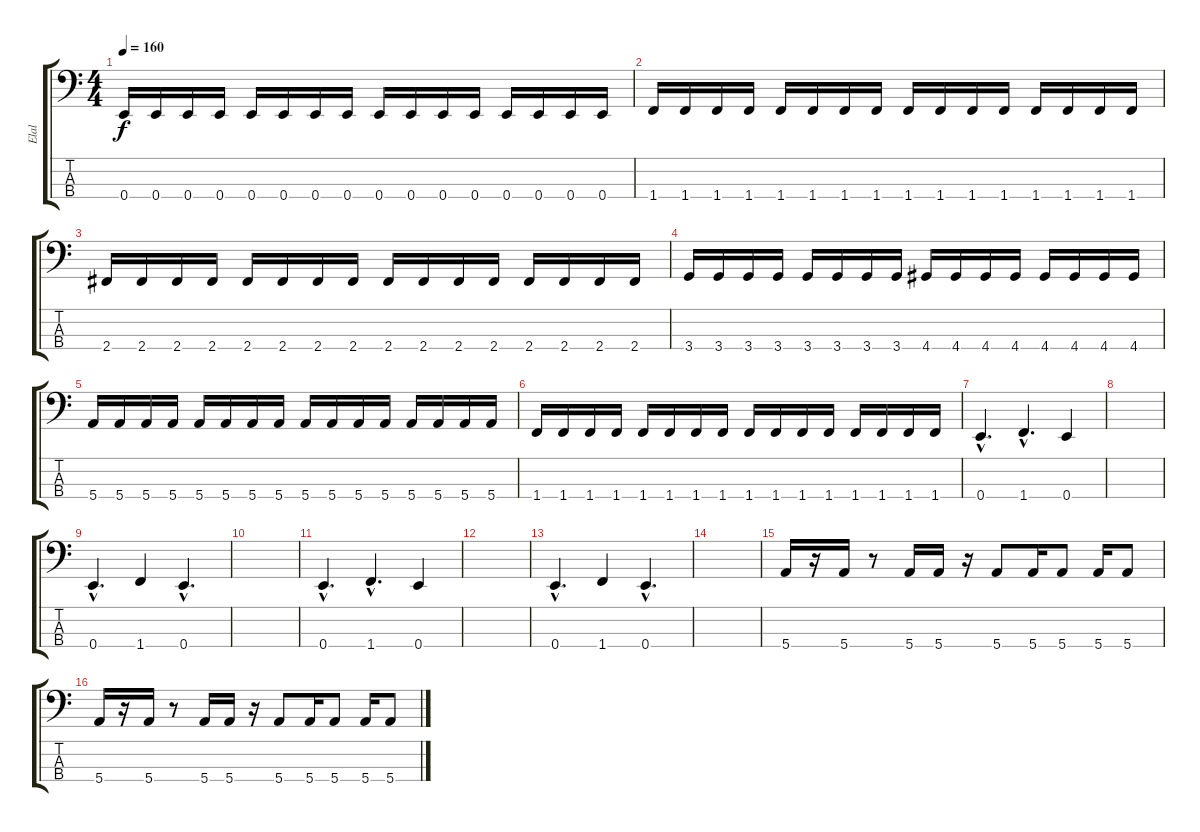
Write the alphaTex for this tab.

\track ("Elal" "Elal") {instrument electricbassfinger}
\staff {score tabs}
\tuning (G2 D2 A1 E1) {hide}
\ts (4 4)
\tempo 160
\clef f4
\ks c
0.4.16{dy f} 0.4.16 0.4.16 0.4.16 0.4.16 0.4.16 0.4.16 0.4.16 0.4.16 0.4.16 0.4.16 0.4.16 0.4.16 0.4.16 0.4.16 0.4.16 |
1.4.16 1.4.16 1.4.16 1.4.16 1.4.16 1.4.16 1.4.16 1.4.16 1.4.16 1.4.16 1.4.16 1.4.16 1.4.16 1.4.16 1.4.16 1.4.16 |
2.4.16 2.4.16 2.4.16 2.4.16 2.4.16 2.4.16 2.4.16 2.4.16 2.4.16 2.4.16 2.4.16 2.4.16 2.4.16 2.4.16 2.4.16 2.4.16 |
3.4.16 3.4.16 3.4.16 3.4.16 3.4.16 3.4.16 3.4.16 3.4.16 4.4.16 4.4.16 4.4.16 4.4.16 4.4.16 4.4.16 4.4.16 4.4.16 |
5.4.16 5.4.16 5.4.16 5.4.16 5.4.16 5.4.16 5.4.16 5.4.16 5.4.16 5.4.16 5.4.16 5.4.16 5.4.16 5.4.16 5.4.16 5.4.16 |
1.4.16 1.4.16 1.4.16 1.4.16 1.4.16 1.4.16 1.4.16 1.4.16 1.4.16 1.4.16 1.4.16 1.4.16 1.4.16 1.4.16 1.4.16 1.4.16 |
0.4{hac}.4{d} 1.4{hac}.4{d} 0.4.4 |
|
0.4{hac}.4{d} 1.4.4 0.4{hac}.4{d} |
|
0.4{hac}.4{d} 1.4{hac}.4{d} 0.4.4 |
|
0.4{hac}.4{d} 1.4.4 0.4{hac}.4{d} |
|
5.4.16 r.16 5.4.16 r.8 5.4.16 5.4.16 r.16 5.4.8 5.4.16 5.4.8 5.4.16 5.4.8 |
5.4.16 r.16 5.4.16 r.8 5.4.16 5.4.16 r.16 5.4.8 5.4.16 5.4.8 5.4.16 5.4.8
